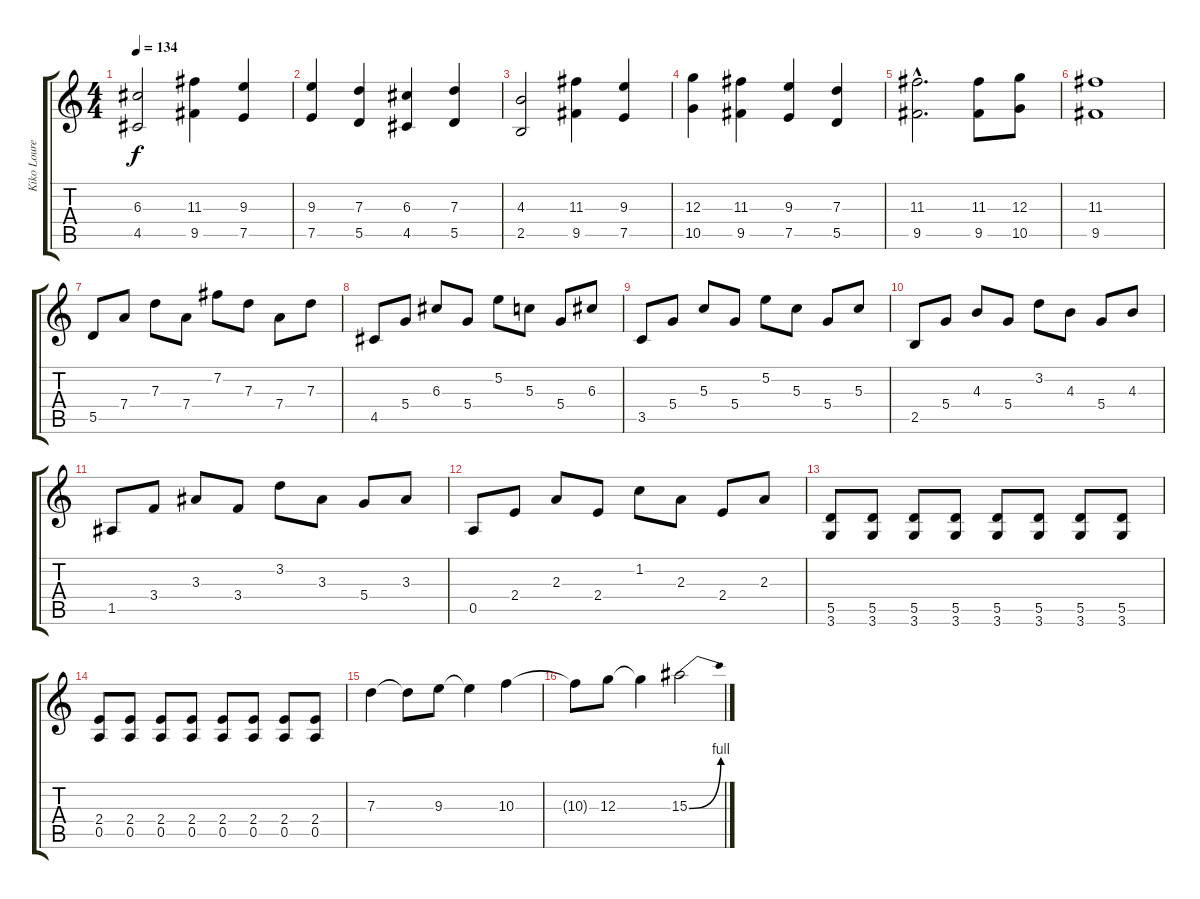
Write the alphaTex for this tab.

\track ("Kiko Loureiro" "Kiko Loure") {instrument distortionguitar}
\staff {score tabs}
\tuning (E4 B3 G3 D3 A2 E2) {hide}
\ts (4 4)
\tempo 134
\clef g2
\ks c
(6.3 4.5).2{dy f} (11.3 9.5).4 (9.3 7.5).4 |
(9.3 7.5).4 (7.3 5.5).4 (6.3 4.5).4 (7.3 5.5).4 |
(4.3 2.5).2 (11.3 9.5).4 (9.3 7.5).4 |
(12.3 10.5).4 (11.3 9.5).4 (9.3 7.5).4 (7.3 5.5).4 |
(11.3{hac} 9.5{hac}).2{d} (11.3 9.5).8 (12.3 10.5).8 |
(11.3 9.5).1 |
5.5.8 7.4.8 7.3.8 7.4.8 7.2.8 7.3.8 7.4.8 7.3.8 |
4.5.8 5.4.8 6.3.8 5.4.8 5.2.8 5.3.8 5.4.8 6.3.8 |
3.5.8 5.4.8 5.3.8 5.4.8 5.2.8 5.3.8 5.4.8 5.3.8 |
2.5.8 5.4.8 4.3.8 5.4.8 3.2.8 4.3.8 5.4.8 4.3.8 |
1.5.8 3.4.8 3.3.8 3.4.8 3.2.8 3.3.8 5.4.8 3.3.8 |
0.5.8 2.4.8 2.3.8 2.4.8 1.2.8 2.3.8 2.4.8 2.3.8 |
(5.5 3.6).8 (5.5 3.6).8 (5.5 3.6).8 (5.5 3.6).8 (5.5 3.6).8 (5.5 3.6).8 (5.5 3.6).8 (5.5 3.6).8 |
(2.4 0.5).8 (2.4 0.5).8 (2.4 0.5).8 (2.4 0.5).8 (2.4 0.5).8 (2.4 0.5).8 (2.4 0.5).8 (2.4 0.5).8 |
7.3.4 7.3{t}.8 9.3.8 9.3{t}.4 10.3.4 |
10.3{t}.8 12.3.8 12.3{t}.4 15.3{be (bend 0 0 60 4)}.2
